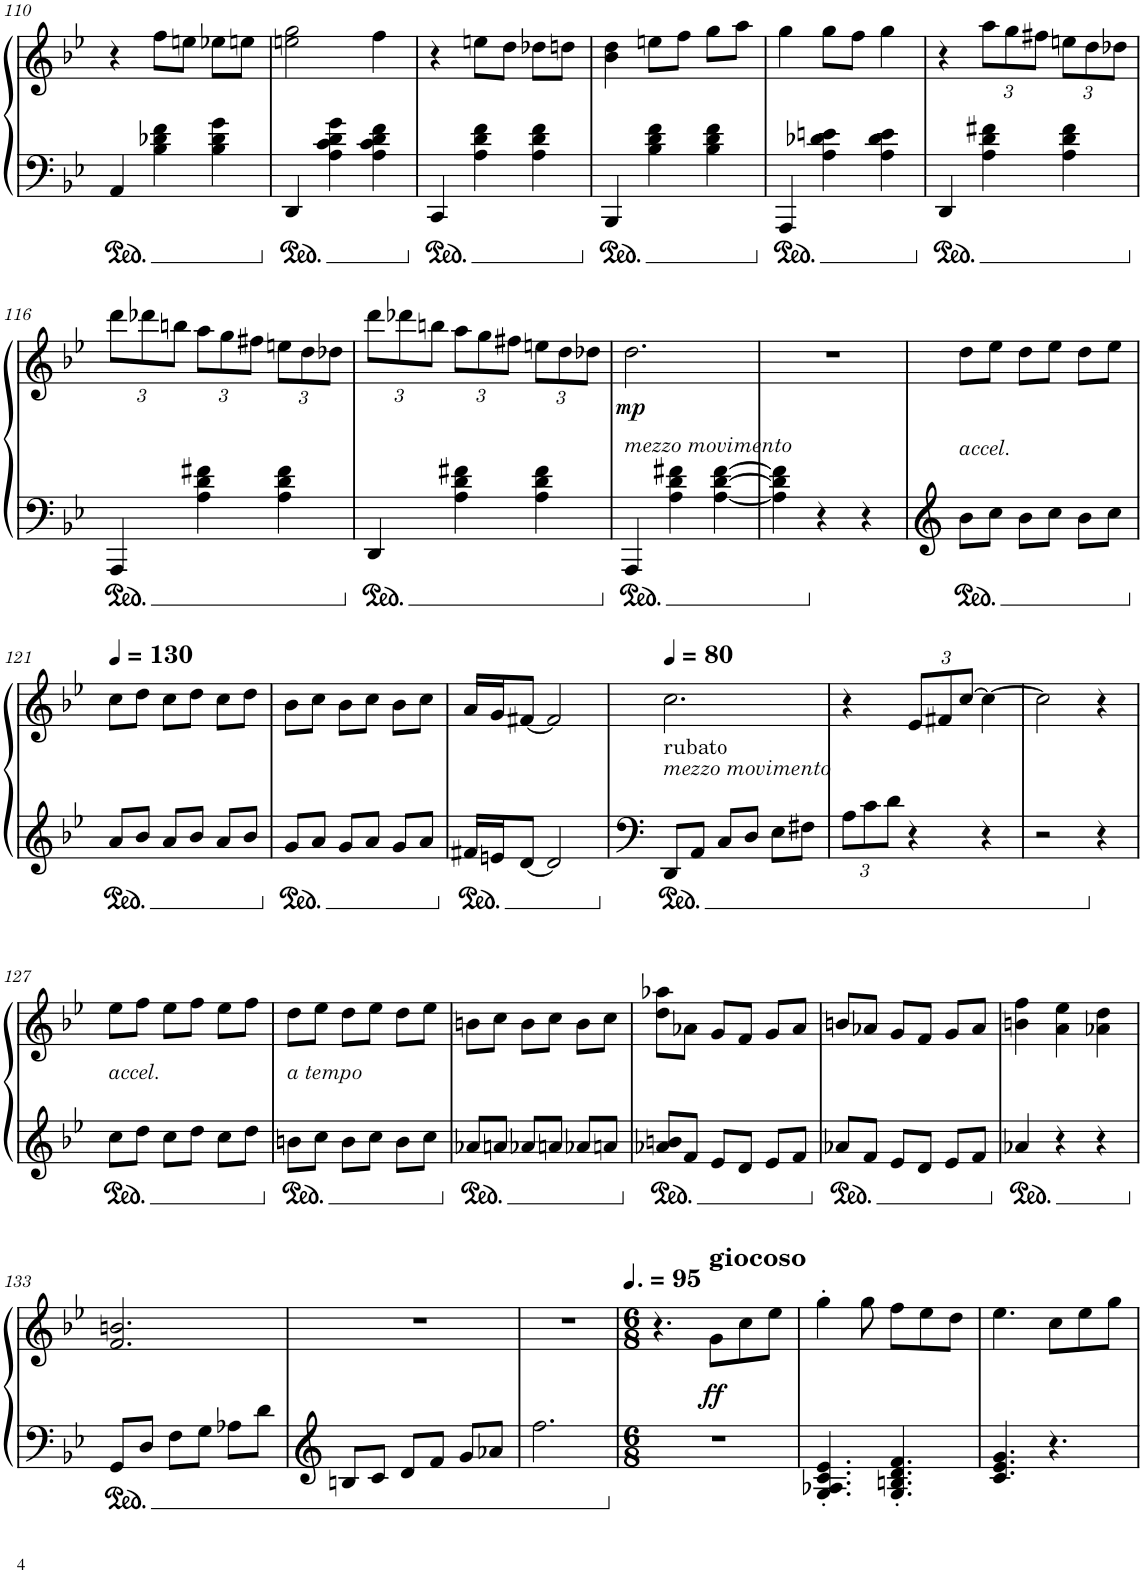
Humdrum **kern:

**kern	**kern	**dynam
*part1	*part1	*part1
*staff2	*staff1	*staff1/2
*I"Piano	*	*
*I'Pno.	*	*
!!LO:PB:g=z
*clefF4	*clefG2	*
*k[b-e-]	*k[b-e-]	*
*M3/4	*M3/4	*
=110	=110	=110
4AA/	4r	.
4B-\ 4d-X\ 4f\	8ff\L	.
.	8een\J	.
4B-\ 4d-\ 4g\	8ee-X\L	.
.	8een\J	.
=111	=111	=111
4DD/	2een\ 2gg\	.
4A\ 4c\ 4d\ 4g\	.	.
4A\ 4c\ 4d\ 4f\	4ff\	.
=112	=112	=112
4CC/	4r	.
4A\ 4d\ 4f\	8een\L	.
.	8dd\J	.
4A\ 4d\ 4f\	8dd-X\L	.
.	8ddn\J	.
=113	=113	=113
4BBB-/	4b-\ 4dd\	.
4B-\ 4d\ 4f\	8een\L	.
.	8ff\J	.
4B-\ 4d\ 4f\	8gg\L	.
.	8aa\J	.
=114	=114	=114
4AAA/	4gg\	.
4A\ 4d-X\ 4en\	8gg\L	.
.	8ff\J	.
4A\ 4d-\ 4e\	4gg\	.
=115	=115	=115
4DD/	4r	.
*	*Xbrackettup	*
4A\ 4d\ 4f#X\	12aa\L	.
.	12gg\	.
.	12ff#X\J	.
4A\ 4d\ 4f#\	12een\L	.
.	12dd\	.
.	12dd-X\J	.
!!LO:LB:g=z
=116	=116	=116
4AAA/	12ddd\L	.
.	12ddd-X\	.
.	12bbn\J	.
4A\ 4d\ 4f#X\	12aa\L	.
.	12gg\	.
.	12ff#X\J	.
4A\ 4d\ 4f#\	12een\L	.
.	12dd\	.
.	12dd-X\J	.
=117	=117	=117
4DD/	12ddd\L	.
.	12ddd-X\	.
.	12bbn\J	.
4A\ 4d\ 4f#X\	12aa\L	.
.	12gg\	.
.	12ff#X\J	.
4A\ 4d\ 4f#\	12een\L	.
.	12dd\	.
.	12dd-X\J	.
=118	=118	=118
!LO:TX:a:i:t=mezzo movimento	!	!
!	!	!LO:DY:b
4AAA/	2.dd\	mp
4A\ 4d\ 4f#X\	.	.
[4A\ [4d\ [4f#\	.	.
=119	=119	=119
4A\] 4d\] 4f#\]	2.r	.
4r	.	.
4r	.	.
=120	=120	=120
!LO:TX:a:i:t=accel.	!	!
8b-\L	8dd\L	.
8cc\J	8ee-\J	.
8b-\L	8dd\L	.
8cc\J	8ee-\J	.
8b-\L	8dd\L	.
8cc\J	8ee-\J	.
!!LO:LB:g=z
=121	=121	=121
*	*MM130	*
8a/L	8cc\L	.
8b-/J	8dd\J	.
8a/L	8cc\L	.
8b-/J	8dd\J	.
8a/L	8cc\L	.
8b-/J	8dd\J	.
=122	=122	=122
8g/L	8b-\L	.
8a/J	8cc\J	.
8g/L	8b-\L	.
8a/J	8cc\J	.
8g/L	8b-\L	.
8a/J	8cc\J	.
=123	=123	=123
16f#X/LL	16a/LL	.
16en/J	16g/J	.
[8d/J	[8f#X/J	.
2d/]	2f#/]	.
=124	=124	=124
*	*MM80	*
!LO:TX:a:i:t=mezzo movimento	!	!
!LO:TX:a:t=rubato	!	!
8DD/L	2.cc\	.
8AA/J	.	.
8C/L	.	.
8D/J	.	.
8E-\L	.	.
8F#X\J	.	.
=125	=125	=125
*Xbrackettup	*	*
12A\L	4r	.
12c\	.	.
12d\J	.	.
4r	12e-/L	.
.	12f#X/	.
.	[12cc/J	.
4r	4cc\_	.
=126	=126	=126
2r	2cc\]	.
4r	4r	.
!!LO:LB:g=z
=127	=127	=127
!LO:TX:a:i:t=accel.	!	!
8cc\L	8ee-\L	.
8dd\J	8ff\J	.
8cc\L	8ee-\L	.
8dd\J	8ff\J	.
8cc\L	8ee-\L	.
8dd\J	8ff\J	.
=128	=128	=128
!LO:TX:a:i:t=a tempo	!	!
8bn\L	8dd\L	.
8cc\J	8ee-\J	.
8b\L	8dd\L	.
8cc\J	8ee-\J	.
8b\L	8dd\L	.
8cc\J	8ee-\J	.
=129	=129	=129
8a-X/L	8bn\L	.
8an/J	8cc\J	.
8a-X/L	8b\L	.
8an/J	8cc\J	.
8a-X/L	8b\L	.
8an/J	8cc\J	.
=130	=130	=130
8a-X/ 8bn/L	8dd\ 8aa-X\L	.
8f/J	8a-X\J	.
8e-/L	8g/L	.
8d/J	8f/J	.
8e-/L	8g/L	.
8f/J	8a-/J	.
=131	=131	=131
8a-X/L	8bn/L	.
8f/J	8a-X/J	.
8e-/L	8g/L	.
8d/J	8f/J	.
8e-/L	8g/L	.
8f/J	8a-/J	.
=132	=132	=132
4a-X/	4bn\ 4ff\	.
4r	4a\ 4ee-\	.
4r	4a-X\ 4dd\	.
!!LO:LB:g=z
=133	=133	=133
8GG/L	2.f/ 2.bn/	.
8D/J	.	.
8F\L	.	.
8G\J	.	.
8A-X\L	.	.
8d\J	.	.
=134	=134	=134
8Bn/L	2.r	.
8c/J	.	.
8d/L	.	.
8f/J	.	.
8g/L	.	.
8a-X/J	.	.
=135	=135	=135
2.ff\	2.r	.
=136	=136	=136
*M6/8	*M6/8	*
*	*MM143	*
2.r	4.r	.
!	!LO:TX:a:B:t=giocoso	!
!	!	!LO:DY:b
.	8g\L	ff
.	8cc\	.
.	8ee-\J	.
=137	=137	=137
4.G/' 4.A-X/' 4.c/' 4.e-/'	4gg'\	.
.	8gg\	.
4.G/' 4.Bn/' 4.d/' 4.f/'	8ff\L	.
.	8ee-\	.
.	8dd\J	.
=138	=138	=138
4.c/ 4.e-/ 4.g/	4.ee-\	.
4.r	8cc\L	.
.	8ee-\	.
.	8gg\J	.
=	=	=
*-	*-	*-
